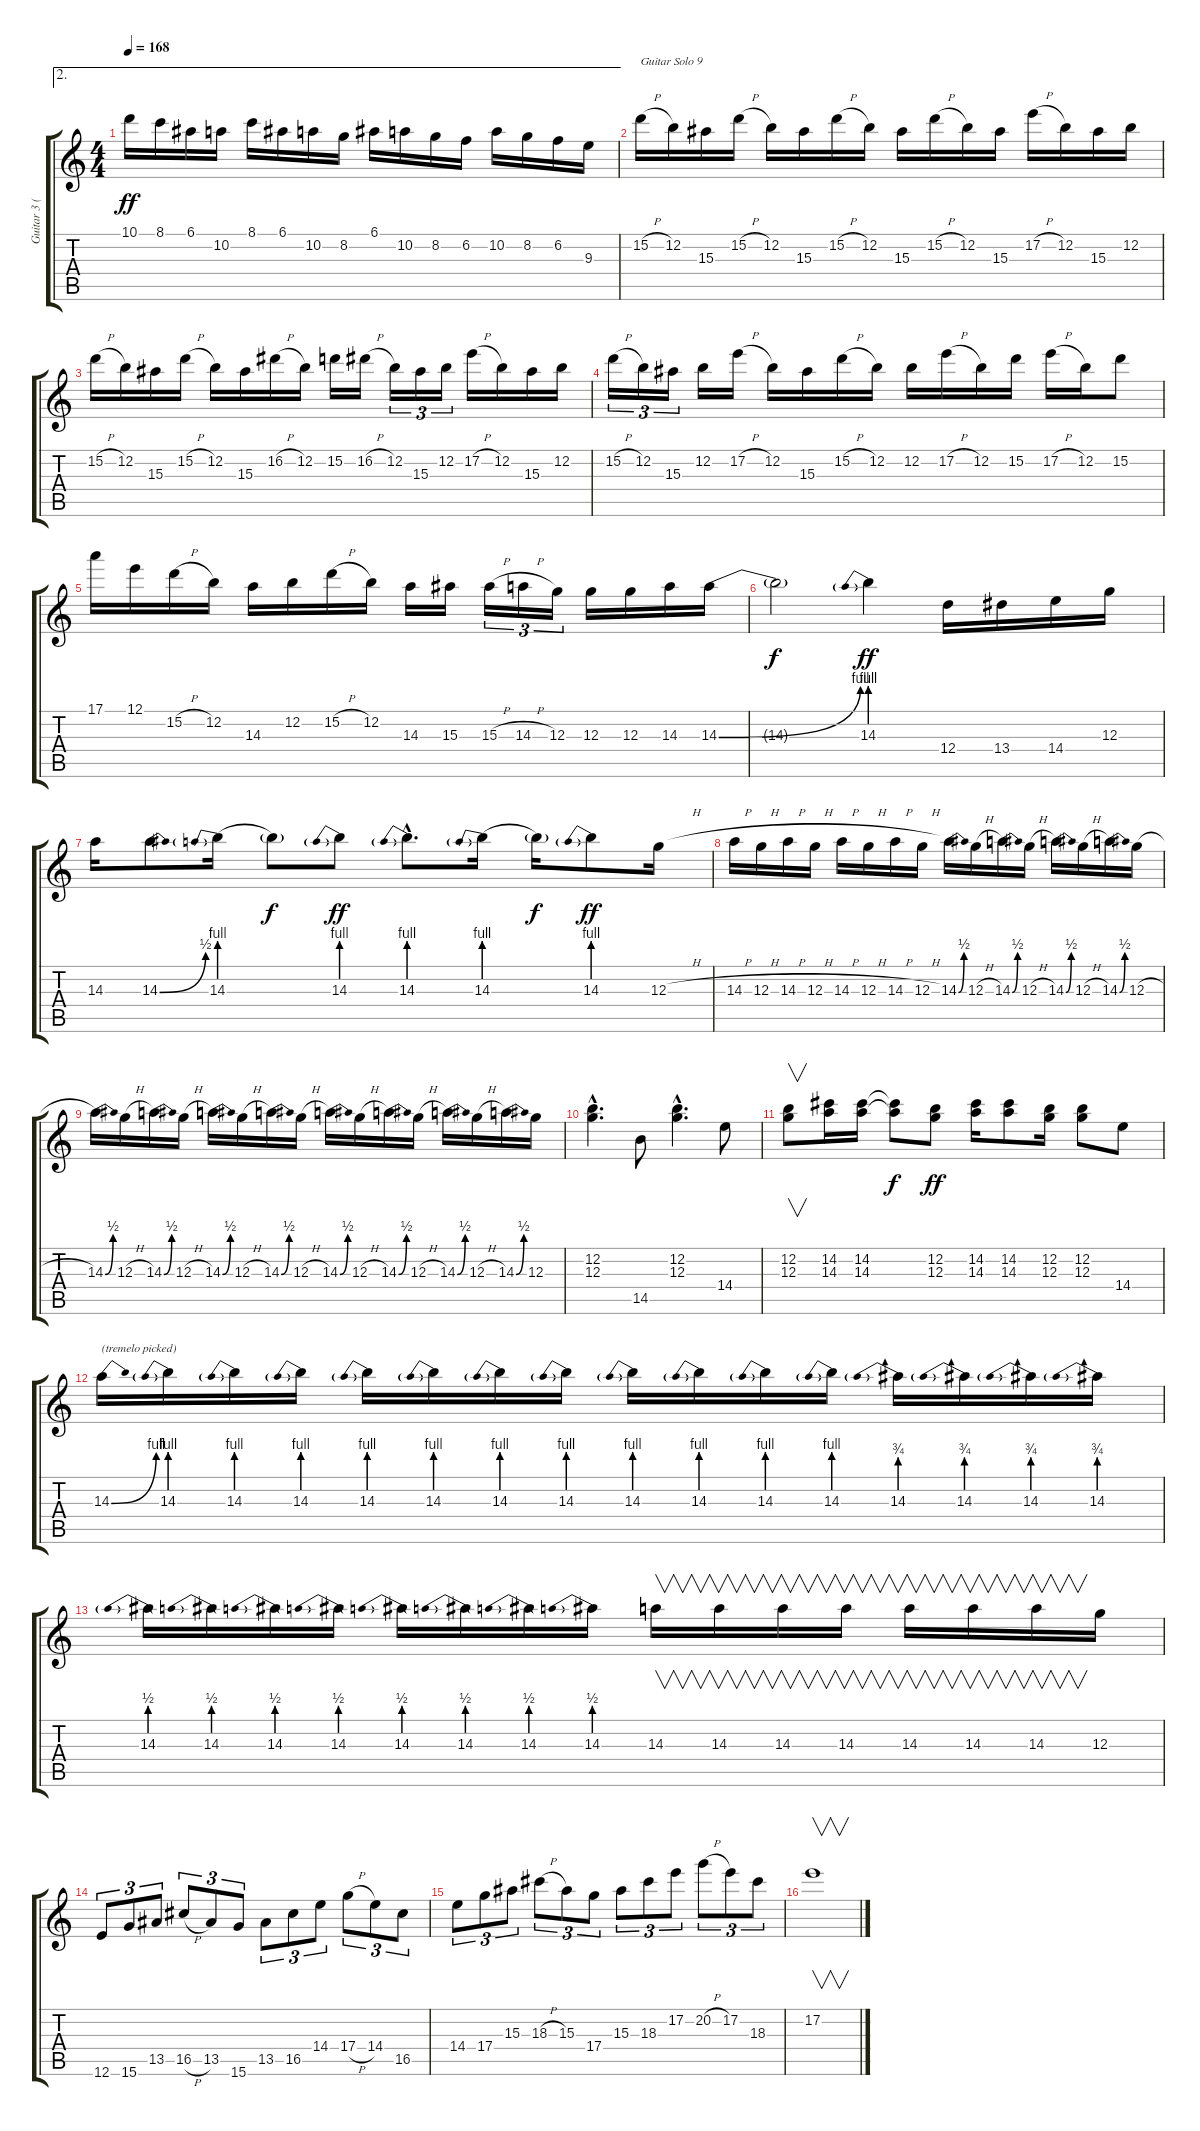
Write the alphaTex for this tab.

\track ("Guitar 3 (Dave Mustaine's Solos)" "Guitar 3 (") {instrument distortionguitar}
\staff {score tabs}
\tuning (E4 B3 G3 D3 A2 E2) {hide}
\ae 2
\ts (4 4)
\tempo 168
\clef g2
\ks c
10.1.16{dy ff} 8.1.16 6.1.16 10.2.16 8.1.16 6.1.16 10.2.16 8.2.16 6.1.16 10.2.16 8.2.16 6.2.16 10.2.16 8.2.16 6.2.16 9.3.16 |
15.2{h}.16{txt "Guitar Solo 9"} 12.2.16 15.3.16 15.2{h}.16 12.2.16 15.3.16 15.2{h}.16 12.2.16 15.3.16 15.2{h}.16 12.2.16 15.3.16 17.2{h}.16 12.2.16 15.3.16 12.2.16 |
15.2{h}.16 12.2.16 15.3.16 15.2{h}.16 12.2.16 15.3.16 16.2{h}.16 12.2.16 15.2.16 16.2{h}.16 12.2.16{tu (3 2)} 15.3.16{tu (3 2)} 12.2.16{tu (3 2)} 17.2{h}.16 12.2.16 15.3.16 12.2.16 |
15.2{h}.16{tu (3 2)} 12.2.16{tu (3 2)} 15.3.16{tu (3 2)} 12.2.16 17.2{h}.16 12.2.16 15.3.16 15.2{h}.16 12.2.16 12.2.16 17.2{h}.16 12.2.16 15.2.16 17.2{h}.16 12.2.16 15.2.8 |
17.1.16 12.1.16 15.2{h}.16 12.2.16 14.3.16 12.2.16 15.2{h}.16 12.2.16 14.3.16 15.3.16 15.3{h}.16{tu (3 2)} 14.3{h}.16{tu (3 2)} 12.3.16{tu (3 2)} 12.3.16 12.3.16 14.3.16 14.3{be (bend 0 0 60 4)}.16 |
14.3{t}.2{dy f} 14.3{be (prebend 0 4 60 4)}.4{dy ff} 12.4.16 13.4.16 14.4.16 12.3.16 |
14.3.16 14.3{be (bend 0 0 60 2)}.8 14.3{be (prebend 0 4 60 4)}.16 14.3{t}.8{dy f} 14.3{be (prebend 0 4 60 4)}.8{dy ff} 14.3{be (prebend 0 4 60 4) hac}.8{d} 14.3{be (prebend 0 4 60 4)}.16 14.3{t}.16{dy f} 14.3{be (prebend 0 4 60 4)}.8{dy ff} 12.3{h}.16 |
14.3{h}.16 12.3{h}.16 14.3{h}.16 12.3{h}.16 14.3{h}.16 12.3{h}.16 14.3{h}.16 12.3{h}.16 14.3{be (bend 0 0 60 2)}.16 12.3{h}.16 14.3{be (bend 0 0 60 2)}.16 12.3{h}.16 14.3{be (bend 0 0 60 2)}.16 12.3{h}.16 14.3{be (bend 0 0 60 2)}.16 12.3{h}.16 |
14.3{be (bend 0 0 60 2)}.16 12.3{h}.16 14.3{be (bend 0 0 60 2)}.16 12.3{h}.16 14.3{be (bend 0 0 60 2)}.16 12.3{h}.16 14.3{be (bend 0 0 60 2)}.16 12.3{h}.16 14.3{be (bend 0 0 60 2)}.16 12.3{h}.16 14.3{be (bend 0 0 60 2)}.16 12.3{h}.16 14.3{be (bend 0 0 60 2)}.16 12.3{h}.16 14.3{be (bend 0 0 60 2)}.16 12.3.16 |
(12.2{hac} 12.3{hac}).4{d} 14.5.8 (12.2{hac} 12.3{hac}).4{d} 14.4.8 |
(12.2 12.3).8{v} (14.2 14.3).16 (14.2 14.3).16 (14.2{t} 14.3{t}).8{dy f} (12.2 12.3).8{dy ff} (14.2 14.3).16 (14.2 14.3).8 (12.2 12.3).16 (12.2 12.3).8 14.4.8 |
14.3{be (bend 0 0 60 4)}.16{txt "(tremelo picked)"} 14.3{be (prebend 0 4 60 4)}.16 14.3{be (prebend 0 4 60 4)}.16 14.3{be (prebend 0 4 60 4)}.16 14.3{be (prebend 0 4 60 4)}.16 14.3{be (prebend 0 4 60 4)}.16 14.3{be (prebend 0 4 60 4)}.16 14.3{be (prebend 0 4 60 4)}.16 14.3{be (prebend 0 4 60 4)}.16 14.3{be (prebend 0 4 60 4)}.16 14.3{be (prebend 0 4 60 4)}.16 14.3{be (prebend 0 4 60 4)}.16 14.3{be (prebend 0 3 60 3)}.16 14.3{be (prebend 0 3 60 3)}.16 14.3{be (prebend 0 3 60 3)}.16 14.3{be (prebend 0 3 60 3)}.16 |
14.3{be (prebend 0 2 60 2)}.16 14.3{be (prebend 0 2 60 2)}.16 14.3{be (prebend 0 2 60 2)}.16 14.3{be (prebend 0 2 60 2)}.16 14.3{be (prebend 0 2 60 2)}.16 14.3{be (prebend 0 2 60 2)}.16 14.3{be (prebend 0 2 60 2)}.16 14.3{be (prebend 0 2 60 2)}.16 14.3.16{v} 14.3.16{v} 14.3.16{v} 14.3.16{v} 14.3.16{v} 14.3.16{v} 14.3.16{v} 12.3.16 |
12.6.8{tu (3 2)} 15.6.8{tu (3 2)} 13.5.8{tu (3 2)} 16.5{h}.8{tu (3 2)} 13.5.8{tu (3 2)} 15.6.8{tu (3 2)} 13.5.8{tu (3 2)} 16.5.8{tu (3 2)} 14.4.8{tu (3 2)} 17.4{h}.8{tu (3 2)} 14.4.8{tu (3 2)} 16.5.8{tu (3 2)} |
14.4.8{tu (3 2)} 17.4.8{tu (3 2)} 15.3.8{tu (3 2)} 18.3{h}.8{tu (3 2)} 15.3.8{tu (3 2)} 17.4.8{tu (3 2)} 15.3.8{tu (3 2)} 18.3.8{tu (3 2)} 17.2.8{tu (3 2)} 20.2{h}.8{tu (3 2)} 17.2.8{tu (3 2)} 18.3.8{tu (3 2)} |
17.2.1{v}
